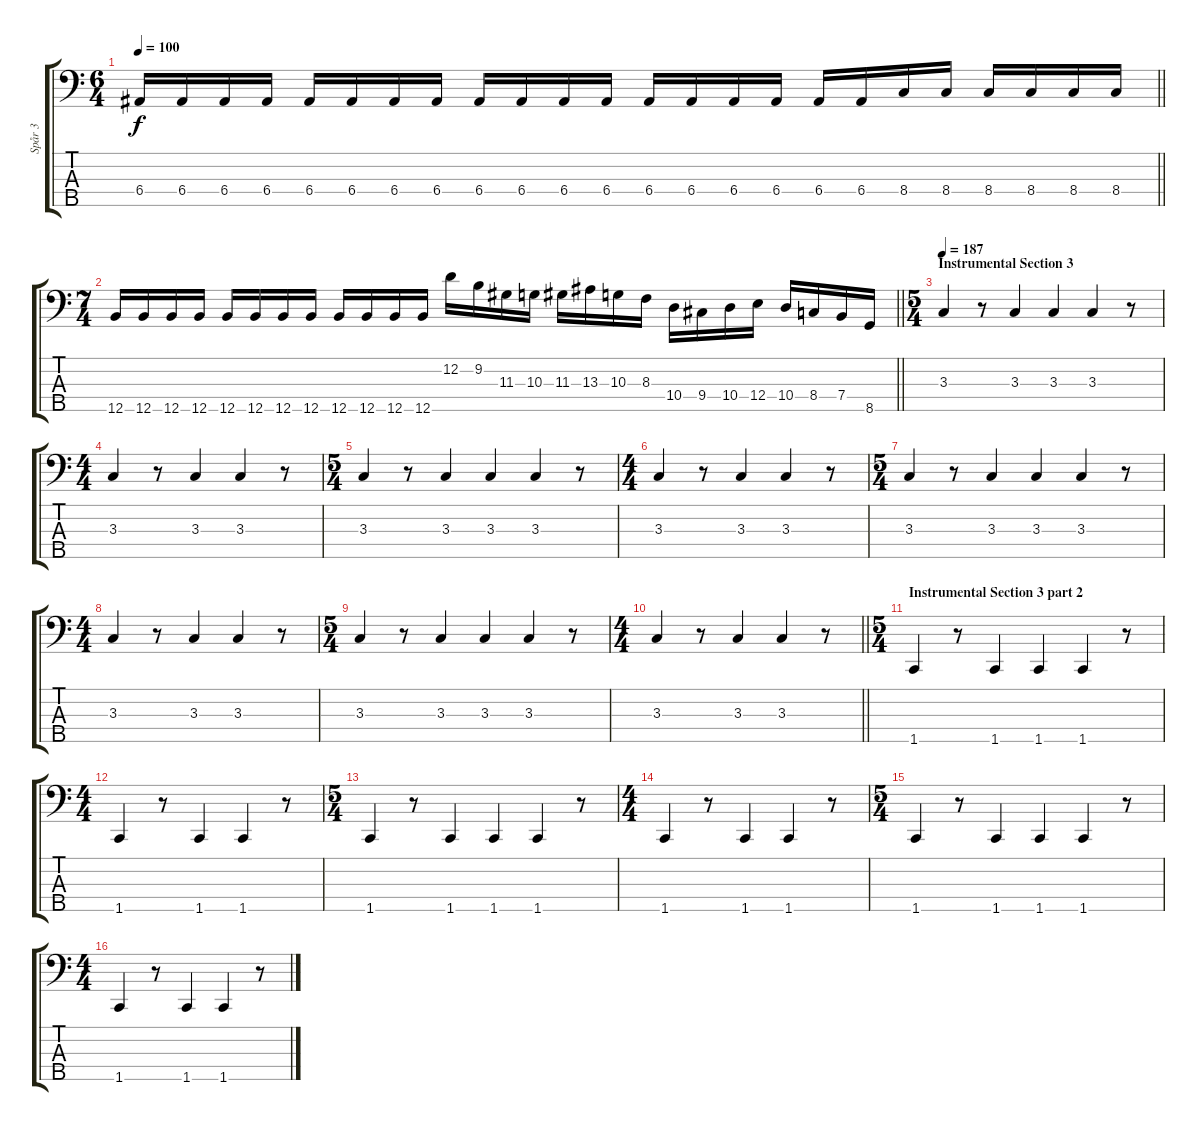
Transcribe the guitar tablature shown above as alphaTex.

\track ("Spår 3" "Spår 3") {instrument electricbassfinger}
\staff {score tabs}
\tuning (G2 D2 A1 E1 B0) {hide}
\ts (6 4)
\tempo 100
\clef f4
\barLineRight lightlight
\ks c
6.4.16{dy f} 6.4.16 6.4.16 6.4.16 6.4.16 6.4.16 6.4.16 6.4.16 6.4.16 6.4.16 6.4.16 6.4.16 6.4.16 6.4.16 6.4.16 6.4.16 6.4.16 6.4.16 8.4.16 8.4.16 8.4.16 8.4.16 8.4.16 8.4.16 |
\ts (7 4)
\section ("" "")
\barLineRight lightlight
12.5.16 12.5.16 12.5.16 12.5.16 12.5.16 12.5.16 12.5.16 12.5.16 12.5.16 12.5.16 12.5.16 12.5.16 12.2.16 9.2.16 11.3.16 10.3.16 11.3.16 13.3.16 10.3.16 8.3.16 10.4.16 9.4.16 10.4.16 12.4.16 10.4.16 8.4.16 7.4.16 8.5.16 |
\ts (5 4)
\section ("" "Instrumental Section 3")
\tempo 187
3.3.4 r.8 3.3.4 3.3.4 3.3.4 r.8 |
\ts (4 4)
3.3.4 r.8 3.3.4 3.3.4 r.8 |
\ts (5 4)
3.3.4 r.8 3.3.4 3.3.4 3.3.4 r.8 |
\ts (4 4)
3.3.4 r.8 3.3.4 3.3.4 r.8 |
\ts (5 4)
3.3.4 r.8 3.3.4 3.3.4 3.3.4 r.8 |
\ts (4 4)
3.3.4 r.8 3.3.4 3.3.4 r.8 |
\ts (5 4)
3.3.4 r.8 3.3.4 3.3.4 3.3.4 r.8 |
\ts (4 4)
\barLineRight lightlight
3.3.4 r.8 3.3.4 3.3.4 r.8 |
\ts (5 4)
\section ("" "Instrumental Section 3 part 2")
1.5.4 r.8 1.5.4 1.5.4 1.5.4 r.8 |
\ts (4 4)
1.5.4 r.8 1.5.4 1.5.4 r.8 |
\ts (5 4)
1.5.4 r.8 1.5.4 1.5.4 1.5.4 r.8 |
\ts (4 4)
1.5.4 r.8 1.5.4 1.5.4 r.8 |
\ts (5 4)
1.5.4 r.8 1.5.4 1.5.4 1.5.4 r.8 |
\ts (4 4)
1.5.4 r.8 1.5.4 1.5.4 r.8
